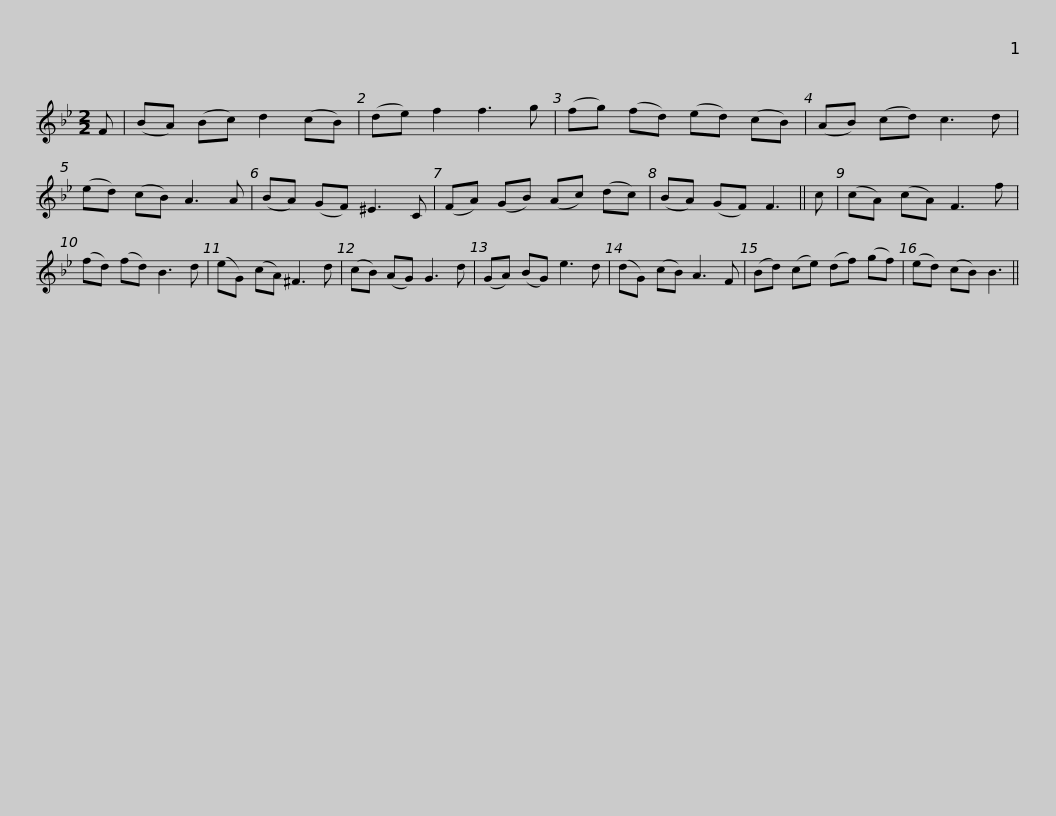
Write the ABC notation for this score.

X:1
L:1/8
M:2/2
I:linebreak $
K:Bb
V:1 treble
V:1
 F | (BA) (Bc) d2 (cB) | (de) f2 f3 g | (fg) (fd) (ed) (cB) | (AB) (cd) c3 d | %5
 (ed) (cB) A3 A | (BA) (GF) ^E3 C |$ (FA) (GB) (Ac) (dc) | (BA) (GF) F3 || c | %10
 (cA) (cA) F3 f | (fd) (fd) B3 d | (eG) (cA) ^F3 d | (cB) (AG) G3 d |$ (GA) (BG) e3 d | %15
 (dG) (cB) A3 F | (Bd) (ce) (df) (gf) | (ed) (cB) B3 || %18
